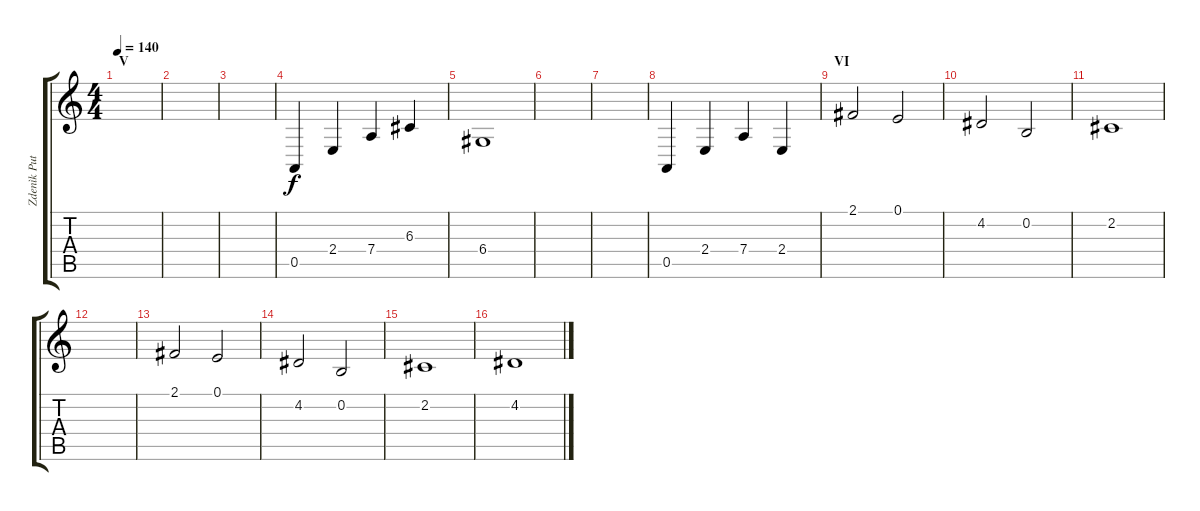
\track ("Zdenìk Putala" "Zdenìk Put") {instrument lead2sawtooth}
\staff {score tabs}
\tuning (E4 B3 G3 D3 A2 E2) {hide}
\ts (4 4)
\section ("" "V")
\tempo 140
\clef g2
\ks c
|
|
|
0.5.4{instrument lead2sawtooth} 2.4.4 7.4.4 6.3.4 |
6.4.1 |
|
|
0.5.4 2.4.4 7.4.4 2.4.4 |
\section ("" "VI")
2.1.2{instrument dulcimer} 0.1.2 |
4.2.2 0.2.2 |
2.2.1 |
|
2.1.2 0.1.2 |
4.2.2 0.2.2 |
2.2.1 |
4.2.1
